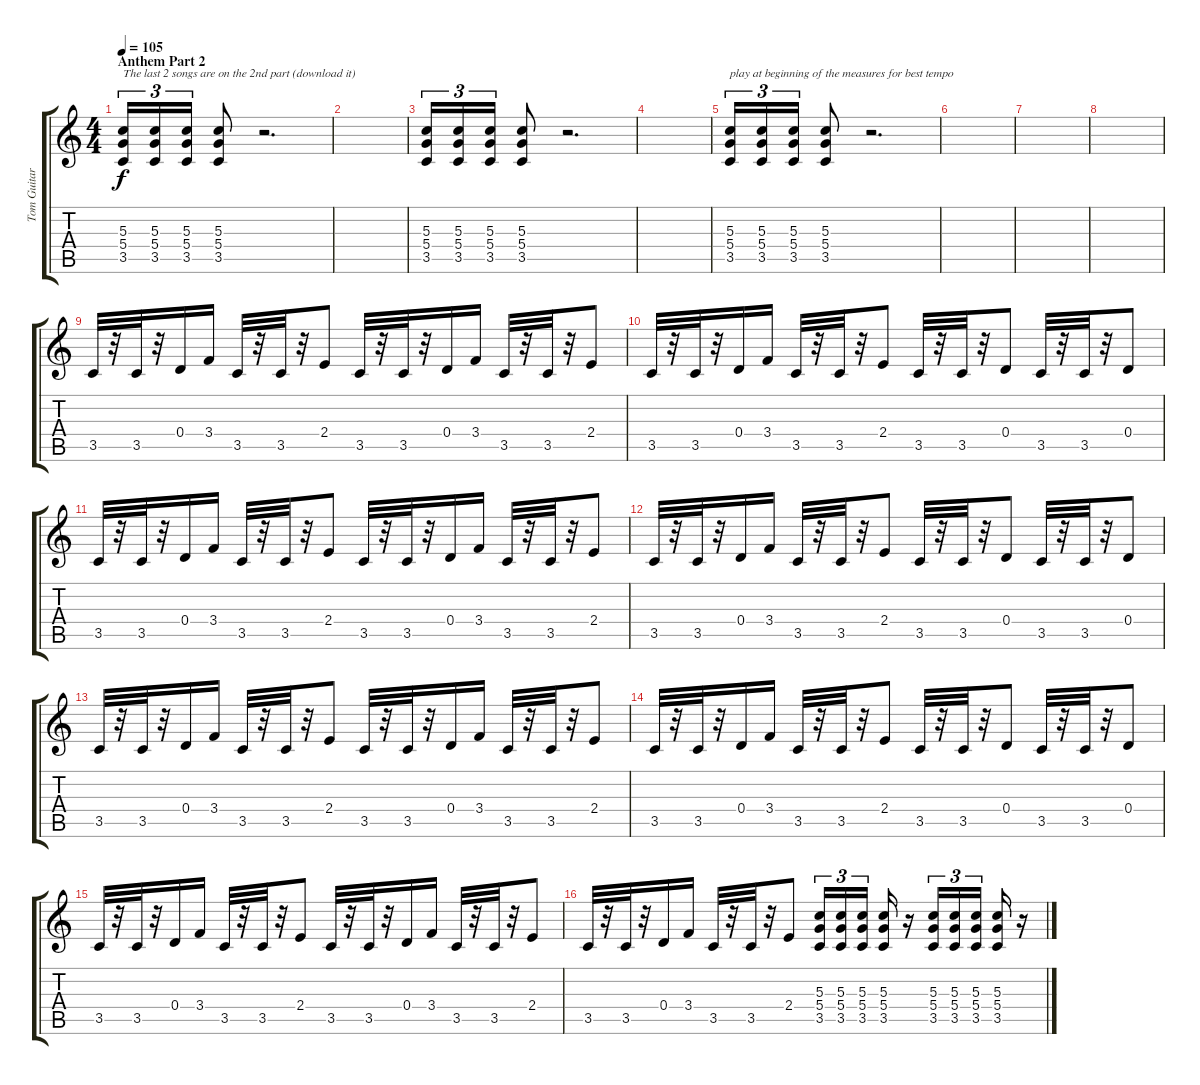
\track ("Tom Guitar 1" "Tom Guitar") {instrument distortionguitar}
\staff {score tabs}
\tuning (E4 B3 G3 D3 A2 E2) {hide}
\ts (4 4)
\section ("" "Anthem Part 2")
\tempo 105
\clef g2
\ks c
(5.3 5.4 3.5).16{tu (3 2) txt "The last 2 songs are on the 2nd part (download it)" dy f instrument distortionguitar} (5.3 5.4 3.5).16{tu (3 2)} (5.3 5.4 3.5).16{tu (3 2)} (5.3 5.4 3.5).8 r.2{d} |
|
(5.3 5.4 3.5).16{tu (3 2)} (5.3 5.4 3.5).16{tu (3 2)} (5.3 5.4 3.5).16{tu (3 2)} (5.3 5.4 3.5).8 r.2{d} |
|
(5.3 5.4 3.5).16{tu (3 2) txt "play at beginning of the measures for best tempo"} (5.3 5.4 3.5).16{tu (3 2)} (5.3 5.4 3.5).16{tu (3 2)} (5.3 5.4 3.5).8 r.2{d} |
|
|
|
3.5.32 r.32 3.5.32 r.32 0.4.16 3.4.16 3.5.32 r.32 3.5.32 r.32 2.4.8 3.5.32 r.32 3.5.32 r.32 0.4.16 3.4.16 3.5.32 r.32 3.5.32 r.32 2.4.8 |
3.5.32 r.32 3.5.32 r.32 0.4.16 3.4.16 3.5.32 r.32 3.5.32 r.32 2.4.8 3.5.32 r.32 3.5.32 r.32 0.4.8 3.5.32 r.32 3.5.32 r.32 0.4.8 |
3.5.32 r.32 3.5.32 r.32 0.4.16 3.4.16 3.5.32 r.32 3.5.32 r.32 2.4.8 3.5.32 r.32 3.5.32 r.32 0.4.16 3.4.16 3.5.32 r.32 3.5.32 r.32 2.4.8 |
3.5.32 r.32 3.5.32 r.32 0.4.16 3.4.16 3.5.32 r.32 3.5.32 r.32 2.4.8 3.5.32 r.32 3.5.32 r.32 0.4.8 3.5.32 r.32 3.5.32 r.32 0.4.8 |
3.5.32 r.32 3.5.32 r.32 0.4.16 3.4.16 3.5.32 r.32 3.5.32 r.32 2.4.8 3.5.32 r.32 3.5.32 r.32 0.4.16 3.4.16 3.5.32 r.32 3.5.32 r.32 2.4.8 |
3.5.32 r.32 3.5.32 r.32 0.4.16 3.4.16 3.5.32 r.32 3.5.32 r.32 2.4.8 3.5.32 r.32 3.5.32 r.32 0.4.8 3.5.32 r.32 3.5.32 r.32 0.4.8 |
3.5.32 r.32 3.5.32 r.32 0.4.16 3.4.16 3.5.32 r.32 3.5.32 r.32 2.4.8 3.5.32 r.32 3.5.32 r.32 0.4.16 3.4.16 3.5.32 r.32 3.5.32 r.32 2.4.8 |
3.5.32 r.32 3.5.32 r.32 0.4.16 3.4.16 3.5.32 r.32 3.5.32 r.32 2.4.8 (5.3 5.4 3.5).16{tu (3 2)} (5.3 5.4 3.5).16{tu (3 2)} (5.3 5.4 3.5).16{tu (3 2)} (5.3 5.4 3.5).16 r.16 (5.3 5.4 3.5).16{tu (3 2)} (5.3 5.4 3.5).16{tu (3 2)} (5.3 5.4 3.5).16{tu (3 2)} (5.3 5.4 3.5).16 r.16
